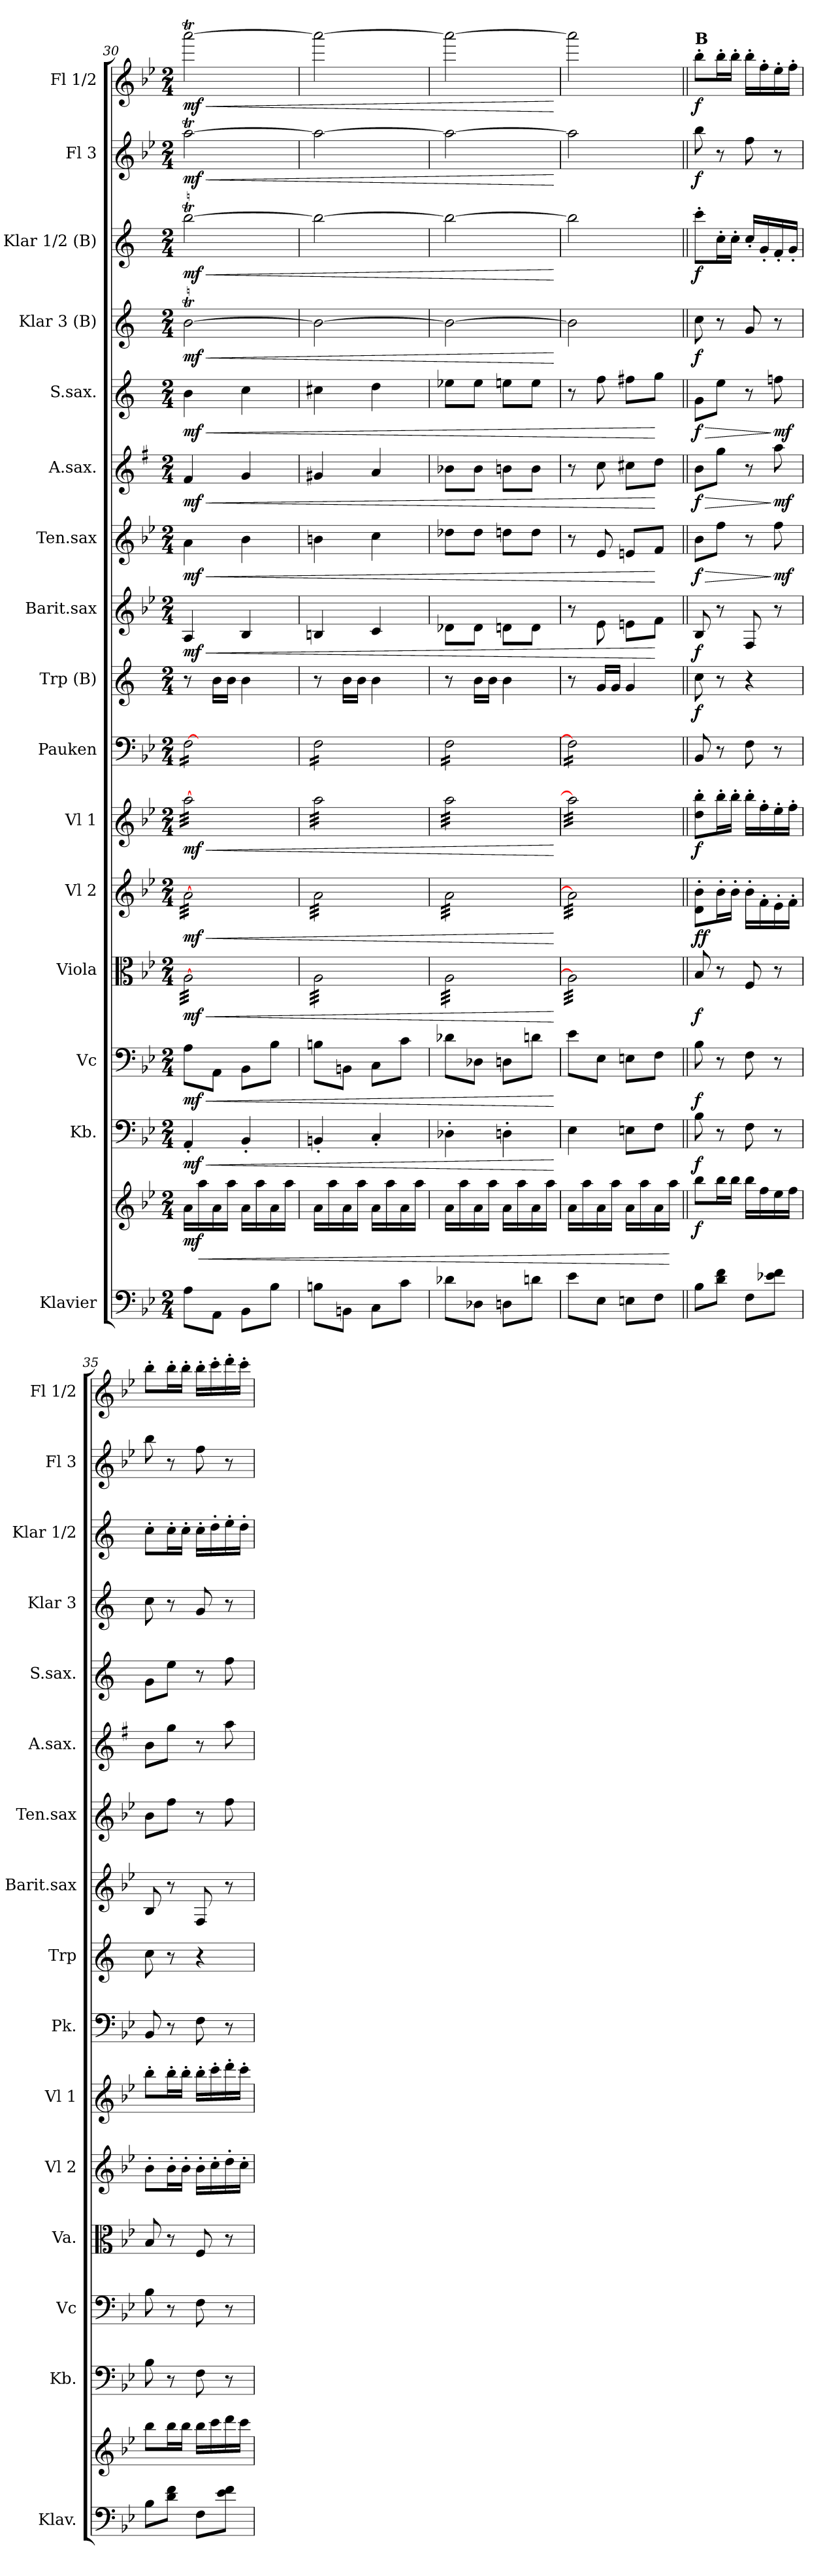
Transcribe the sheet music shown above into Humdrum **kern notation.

**kern	**kern	**dynam	**kern	**dynam	**kern	**dynam	**kern	**dynam	**kern	**dynam	**kern	**dynam	**kern	**kern	**dynam	**kern	**dynam	**kern	**dynam	**kern	**dynam	**kern	**dynam	**kern	**dynam	**kern	**dynam	**kern	**dynam	**kern	**dynam
*part16	*part16	*part16	*part15	*part15	*part14	*part14	*part13	*part13	*part12	*part12	*part11	*part11	*part10	*part9	*part9	*part8	*part8	*part7	*part7	*part6	*part6	*part5	*part5	*part4	*part4	*part3	*part3	*part2	*part2	*part1	*part1
*staff17	*staff16	*staff16/17	*staff15	*staff15	*staff14	*staff14	*staff13	*staff13	*staff12	*staff12	*staff11	*staff11	*staff10	*staff9	*staff9	*staff8	*staff8	*staff7	*staff7	*staff6	*staff6	*staff5	*staff5	*staff4	*staff4	*staff3	*staff3	*staff2	*staff2	*staff1	*staff1
*I"Klavier	*	*	*I"Kb.	*	*I"Vc	*	*I"Viola	*	*I"Vl 2	*	*I"Vl 1	*	*I"Pauken	*I"Trp (B)	*	*I"Barit.sax	*	*I"Ten.sax	*	*I"A.sax.	*	*I"S.sax.	*	*I"Klar 3 (B)	*	*I"Klar 1/2 (B)	*	*I"Fl 3	*	*I"Fl 1/2	*
*I'Klav.	*	*	*I'Kb.	*	*I'Vc	*	*I'Va.	*	*I'Vl 2	*	*I'Vl 1	*	*I'Pk.	*I'Trp	*	*I'Barit.sax	*	*I'Ten.sax	*	*I'A.sax.	*	*I'S.sax.	*	*I'Klar 3	*	*I'Klar 1/2	*	*I'Fl 3	*	*I'Fl 1/2	*
*clefF4	*clefG2	*	*clefF4	*	*clefF4	*	*clefC3	*	*clefG2	*	*clefG2	*	*clefF4	*clefG2	*	*clefG2	*	*clefG2	*	*clefG2	*	*clefG2	*	*clefG2	*	*clefG2	*	*clefG2	*	*clefG2	*
*	*	*	*ITrd7c12	*	*	*	*	*	*	*	*	*	*	*ITrd1c2	*	*ITrd12c21	*	*ITrd8c14	*	*ITrd5c9	*	*ITrd1c2	*	*ITrd1c2	*	*ITrd1c2	*	*	*	*	*
*k[b-e-]	*k[b-e-]	*	*k[b-e-]	*	*k[b-e-]	*	*k[b-e-]	*	*k[b-e-]	*	*k[b-e-]	*	*k[b-e-]	*k[b-e-]	*	*k[b-e-]	*	*k[b-e-]	*	*k[b-e-]	*	*k[b-e-]	*	*k[b-e-]	*	*k[b-e-]	*	*k[b-e-]	*	*k[b-e-]	*
*B-:	*B-:	*	*B-:	*	*B-:	*	*B-:	*	*B-:	*	*B-:	*	*B-:	*	*	*B-:	*	*	*	*B-:	*	*	*	*	*	*	*	*B-:	*	*B-:	*
*M2/4	*M2/4	*	*M2/4	*	*M2/4	*	*M2/4	*	*M2/4	*	*M2/4	*	*M2/4	*M2/4	*	*M2/4	*	*M2/4	*	*M2/4	*	*M2/4	*	*M2/4	*	*M2/4	*	*M2/4	*	*M2/4	*
=30	=30	=30	=30	=30	=30	=30	=30	=30	=30	=30	=30	=30	=30	=30	=30	=30	=30	=30	=30	=30	=30	=30	=30	=30	=30	=30	=30	=30	=30	=30	=30
!	!	!LO:DY:b	!	!LO:HP:b	!	!LO:HP:b	!	!LO:HP:b	!	!LO:HP:b	!	!LO:HP:b	!	!	!	!	!LO:HP:b	!	!LO:HP:b	!	!LO:HP:b	!	!LO:HP:b	!	!LO:HP:b	!	!LO:HP:b	!	!LO:HP:b	!	!LO:HP:b
!	!	!	!	!LO:DY:n=1:b	!	!LO:DY:n=1:b	!	!LO:DY:n=1:b	!	!LO:DY:n=1:b	!	!LO:DY:n=1:b	!	!	!	!	!LO:DY:n=1:b	!	!LO:DY:n=1:b	!	!LO:DY:n=1:b	!	!LO:DY:n=1:b	!	!LO:DY:n=1:b	!	!LO:DY:n=1:b	!	!LO:DY:n=1:b	!	!LO:DY:n=1:b
*	*	*	*	*	*	*	*tremolo	*	*	*	*	*	*	*	*	*	*	*	*	*	*	*	*	*	*	*	*	*	*	*	*
*	*	*	*	*	*	*	*	*	*tremolo	*	*	*	*	*	*	*	*	*	*	*	*	*	*	*	*	*	*	*	*	*	*
*	*	*	*	*	*	*	*	*	*	*	*tremolo	*	*	*	*	*	*	*	*	*	*	*	*	*	*	*	*	*	*	*	*
*	*	*	*	*	*	*	*	*	*	*	*	*	*tremolo	*	*	*	*	*	*	*	*	*	*	*	*	*	*	*	*	*	*
8A\L	16a\LL	mf	4AAA'/	< mf	8A\L	< mf	[>32A\LLL	< mf	[>32a\LLL	< mf	[>32aa\LLL	< mf	[16F\LL	8r	.	4AA/	< mf	4A\	< mf	4A/	< mf	4a\	< mf	[<2aT\	< mf	[>2aaT\	< mf	[>2aat\	< mf	[>2aaat\	< mf
.	.	.	.	.	.	.	32A\	.	32a\	.	32aa\	.	.	.	.	.	.	.	.	.	.	.	.	.	.	.	.	.	.	.	.
!	!	!LO:HP:b	!	!	!	!	!	!	!	!	!	!	!	!	!	!	!	!	!	!	!	!	!	!	!	!	!	!	!	!	!
.	16aa\	<	.	.	.	.	32A\	.	32a\	.	32aa\	.	16F\	.	.	.	.	.	.	.	.	.	.	.	.	.	.	.	.	.	.
.	.	.	.	.	.	.	32A\	.	32a\	.	32aa\	.	.	.	.	.	.	.	.	.	.	.	.	.	.	.	.	.	.	.	.
8AA\J	16a\	.	.	.	8AA\J	.	32A\	.	32a\	.	32aa\	.	16F\	16a\LL	.	.	.	.	.	.	.	.	.	.	.	.	.	.	.	.	.
.	.	.	.	.	.	.	32A\	.	32a\	.	32aa\	.	.	.	.	.	.	.	.	.	.	.	.	.	.	.	.	.	.	.	.
.	16aa\JJ	.	.	.	.	.	32A\	.	32a\	.	32aa\	.	16F\	16a\JJ	.	.	.	.	.	.	.	.	.	.	.	.	.	.	.	.	.
.	.	.	.	.	.	.	32A\	.	32a\	.	32aa\	.	.	.	.	.	.	.	.	.	.	.	.	.	.	.	.	.	.	.	.
8BB-\L	16a\LL	.	4BBB-'/	.	8BB-\L	.	32A\	.	32a\	.	32aa\	.	16F\	4a\	.	4BB-/	.	4B-\	.	4B-/	.	4b-\	.	.	.	.	.	.	.	.	.
.	.	.	.	.	.	.	32A\	.	32a\	.	32aa\	.	.	.	.	.	.	.	.	.	.	.	.	.	.	.	.	.	.	.	.
.	16aa\	.	.	.	.	.	32A\	.	32a\	.	32aa\	.	16F\	.	.	.	.	.	.	.	.	.	.	.	.	.	.	.	.	.	.
.	.	.	.	.	.	.	32A\	.	32a\	.	32aa\	.	.	.	.	.	.	.	.	.	.	.	.	.	.	.	.	.	.	.	.
8B-\J	16a\	.	.	.	8B-\J	.	32A\	.	32a\	.	32aa\	.	16F\	.	.	.	.	.	.	.	.	.	.	.	.	.	.	.	.	.	.
.	.	.	.	.	.	.	32A\	.	32a\	.	32aa\	.	.	.	.	.	.	.	.	.	.	.	.	.	.	.	.	.	.	.	.
.	16aa\JJ	.	.	.	.	.	32A\	.	32a\	.	32aa\	.	16F\JJ	.	.	.	.	.	.	.	.	.	.	.	.	.	.	.	.	.	.
.	.	.	.	.	.	.	32A\JJJ	.	32a\JJJ	.	32aa\JJJ	.	.	.	.	.	.	.	.	.	.	.	.	.	.	.	.	.	.	.	.
=31	=31	=31	=31	=31	=31	=31	=31	=31	=31	=31	=31	=31	=31	=31	=31	=31	=31	=31	=31	=31	=31	=31	=31	=31	=31	=31	=31	=31	=31	=31	=31
8Bn\L	16a\LL	.	4BBBn'/	.	8Bn\L	.	32A\LLL	.	32a\LLL	.	32aa\LLL	.	16F\LL	8r	.	4BBn/	.	4Bn\	.	4Bn/	.	4bn\	.	2a\_	.	2aa\_	.	2aa\_	.	2aaa\_	.
.	.	.	.	.	.	.	32A\	.	32a\	.	32aa\	.	.	.	.	.	.	.	.	.	.	.	.	.	.	.	.	.	.	.	.
.	16aa\	.	.	.	.	.	32A\	.	32a\	.	32aa\	.	16F\	.	.	.	.	.	.	.	.	.	.	.	.	.	.	.	.	.	.
.	.	.	.	.	.	.	32A\	.	32a\	.	32aa\	.	.	.	.	.	.	.	.	.	.	.	.	.	.	.	.	.	.	.	.
8BBn\J	16a\	.	.	.	8BBn\J	.	32A\	.	32a\	.	32aa\	.	16F\	16a\LL	.	.	.	.	.	.	.	.	.	.	.	.	.	.	.	.	.
.	.	.	.	.	.	.	32A\	.	32a\	.	32aa\	.	.	.	.	.	.	.	.	.	.	.	.	.	.	.	.	.	.	.	.
.	16aa\JJ	.	.	.	.	.	32A\	.	32a\	.	32aa\	.	16F\	16a\JJ	.	.	.	.	.	.	.	.	.	.	.	.	.	.	.	.	.
.	.	.	.	.	.	.	32A\	.	32a\	.	32aa\	.	.	.	.	.	.	.	.	.	.	.	.	.	.	.	.	.	.	.	.
8C\L	16a\LL	.	4CC'/	.	8C\L	.	32A\	.	32a\	.	32aa\	.	16F\	4a\	.	4C/	.	4c\	.	4c/	.	4cc\	.	.	.	.	.	.	.	.	.
.	.	.	.	.	.	.	32A\	.	32a\	.	32aa\	.	.	.	.	.	.	.	.	.	.	.	.	.	.	.	.	.	.	.	.
.	16aa\	.	.	.	.	.	32A\	.	32a\	.	32aa\	.	16F\	.	.	.	.	.	.	.	.	.	.	.	.	.	.	.	.	.	.
.	.	.	.	.	.	.	32A\	.	32a\	.	32aa\	.	.	.	.	.	.	.	.	.	.	.	.	.	.	.	.	.	.	.	.
8c\J	16a\	.	.	.	8c\J	.	32A\	.	32a\	.	32aa\	.	16F\	.	.	.	.	.	.	.	.	.	.	.	.	.	.	.	.	.	.
.	.	.	.	.	.	.	32A\	.	32a\	.	32aa\	.	.	.	.	.	.	.	.	.	.	.	.	.	.	.	.	.	.	.	.
.	16aa\JJ	.	.	.	.	.	32A\	.	32a\	.	32aa\	.	16F\JJ	.	.	.	.	.	.	.	.	.	.	.	.	.	.	.	.	.	.
.	.	.	.	.	.	.	32A\JJJ	.	32a\JJJ	.	32aa\JJJ	.	.	.	.	.	.	.	.	.	.	.	.	.	.	.	.	.	.	.	.
=32	=32	=32	=32	=32	=32	=32	=32	=32	=32	=32	=32	=32	=32	=32	=32	=32	=32	=32	=32	=32	=32	=32	=32	=32	=32	=32	=32	=32	=32	=32	=32
8d-X\L	16a\LL	.	4DD-X'\	.	8d-X\L	.	32A\LLL	.	32a\LLL	.	32aa\LLL	.	16F\LL	8r	.	8D-X\L	.	8d-X\L	.	8d-X\L	.	8dd-X\L	.	2a\_	.	2aa\_	.	2aa\_	.	2aaa\_	.
.	.	.	.	.	.	.	32A\	.	32a\	.	32aa\	.	.	.	.	.	.	.	.	.	.	.	.	.	.	.	.	.	.	.	.
.	16aa\	.	.	.	.	.	32A\	.	32a\	.	32aa\	.	16F\	.	.	.	.	.	.	.	.	.	.	.	.	.	.	.	.	.	.
.	.	.	.	.	.	.	32A\	.	32a\	.	32aa\	.	.	.	.	.	.	.	.	.	.	.	.	.	.	.	.	.	.	.	.
8D-X\J	16a\	.	.	.	8D-X\J	.	32A\	.	32a\	.	32aa\	.	16F\	16a\LL	.	8D-\J	.	8d-\J	.	8d-\J	.	8dd-\J	.	.	.	.	.	.	.	.	.
.	.	.	.	.	.	.	32A\	.	32a\	.	32aa\	.	.	.	.	.	.	.	.	.	.	.	.	.	.	.	.	.	.	.	.
.	16aa\JJ	.	.	.	.	.	32A\	.	32a\	.	32aa\	.	16F\	16a\JJ	.	.	.	.	.	.	.	.	.	.	.	.	.	.	.	.	.
.	.	.	.	.	.	.	32A\	.	32a\	.	32aa\	.	.	.	.	.	.	.	.	.	.	.	.	.	.	.	.	.	.	.	.
8Dn\L	16a\LL	.	4DDn'\	.	8Dn\L	.	32A\	.	32a\	.	32aa\	.	16F\	4a\	.	8Dn\L	.	8dn\L	.	8dn\L	.	8ddn\L	.	.	.	.	.	.	.	.	.
.	.	.	.	.	.	.	32A\	.	32a\	.	32aa\	.	.	.	.	.	.	.	.	.	.	.	.	.	.	.	.	.	.	.	.
.	16aa\	.	.	.	.	.	32A\	.	32a\	.	32aa\	.	16F\	.	.	.	.	.	.	.	.	.	.	.	.	.	.	.	.	.	.
.	.	.	.	.	.	.	32A\	.	32a\	.	32aa\	.	.	.	.	.	.	.	.	.	.	.	.	.	.	.	.	.	.	.	.
8dn\J	16a\	.	.	.	8dn\J	.	32A\	.	32a\	.	32aa\	.	16F\	.	.	8D\J	.	8d\J	.	8d\J	.	8dd\J	.	.	.	.	.	.	.	.	.
.	.	.	.	.	.	.	32A\	.	32a\	.	32aa\	.	.	.	.	.	.	.	.	.	.	.	.	.	.	.	.	.	.	.	.
.	16aa\JJ	.	.	.	.	.	32A\	.	32a\	.	32aa\	.	16F\JJ	.	.	.	.	.	.	.	.	.	.	.	.	.	.	.	.	.	.
.	.	.	.	.	.	.	32A\JJJ	.	32a\JJJ	.	32aa\JJJ	.	.	.	.	.	.	.	.	.	.	.	.	.	.	.	.	.	.	.	.
.	.	.	.	[	.	[	.	[	.	[	.	[	.	.	.	.	.	.	.	.	.	.	.	.	[	.	[	.	[	.	[
!!LO:PB:g=z
=33	=33	=33	=33	=33	=33	=33	=33	=33	=33	=33	=33	=33	=33	=33	=33	=33	=33	=33	=33	=33	=33	=33	=33	=33	=33	=33	=33	=33	=33	=33	=33
8e-\L	16a\LL	.	4EE-\	.	8e-\L	.	32A\]LLL	.	32a\]LLL	.	32aa\]LLL	.	16F\]LL	8r	.	8r	.	8r	.	8r	.	8r	.	2aTTT\]	.	2aaTTT\]	.	2aaTTT\]	.	2aaa\]	.
.	.	.	.	.	.	.	32A\	.	32a\	.	32aa\	.	.	.	.	.	.	.	.	.	.	.	.	.	.	.	.	.	.	.	.
.	16aa\	.	.	.	.	.	32A\	.	32a\	.	32aa\	.	16F\	.	.	.	.	.	.	.	.	.	.	.	.	.	.	.	.	.	.
.	.	.	.	.	.	.	32A\	.	32a\	.	32aa\	.	.	.	.	.	.	.	.	.	.	.	.	.	.	.	.	.	.	.	.
8E-\J	16a\	.	.	.	8E-\J	.	32A\	.	32a\	.	32aa\	.	16F\	16f/LL	.	8E-\	.	8E-/	.	8e-\	.	8ee-\	.	.	.	.	.	.	.	.	.
.	.	.	.	.	.	.	32A\	.	32a\	.	32aa\	.	.	.	.	.	.	.	.	.	.	.	.	.	.	.	.	.	.	.	.
.	16aa\JJ	.	.	.	.	.	32A\	.	32a\	.	32aa\	.	16F\	16f/JJ	.	.	.	.	.	.	.	.	.	.	.	.	.	.	.	.	.
.	.	.	.	.	.	.	32A\	.	32a\	.	32aa\	.	.	.	.	.	.	.	.	.	.	.	.	.	.	.	.	.	.	.	.
8En\L	16a\LL	.	8EEn\L	.	8En\L	.	32A\	.	32a\	.	32aa\	.	16F\	4f/	.	8En\L	.	8En/L	.	8en\L	.	8een\L	.	.	.	.	.	.	.	.	.
.	.	.	.	.	.	.	32A\	.	32a\	.	32aa\	.	.	.	.	.	.	.	.	.	.	.	.	.	.	.	.	.	.	.	.
.	16aa\	.	.	.	.	.	32A\	.	32a\	.	32aa\	.	16F\	.	.	.	.	.	.	.	.	.	.	.	.	.	.	.	.	.	.
.	.	.	.	.	.	.	32A\	.	32a\	.	32aa\	.	.	.	.	.	.	.	.	.	.	.	.	.	.	.	.	.	.	.	.
8F\J	16a\	.	8FF\J	.	8F\J	.	32A\	.	32a\	.	32aa\	.	16F\	.	.	8F\J	[	8F/J	[	8f\J	[	8ff\J	[	.	.	.	.	.	.	.	.
.	.	.	.	.	.	.	32A\	.	32a\	.	32aa\	.	.	.	.	.	.	.	.	.	.	.	.	.	.	.	.	.	.	.	.
.	16aa\JJ	[	.	.	.	.	32A\	.	32a\	.	32aa\	.	16F\JJ	.	.	.	.	.	.	.	.	.	.	.	.	.	.	.	.	.	.
*	*	*	*	*	*	*	*	*	*	*	*	*	*Xtremolo	*	*	*	*	*	*	*	*	*	*	*	*	*	*	*	*	*	*
.	.	.	.	.	.	.	32A\JJJ	.	32a\JJJ	.	32aa\JJJ	.	.	.	.	.	.	.	.	.	.	.	.	.	.	.	.	.	.	.	.
*	*	*	*	*	*	*	*	*	*	*	*Xtremolo	*	*	*	*	*	*	*	*	*	*	*	*	*	*	*	*	*	*	*	*
*	*	*	*	*	*	*	*	*	*Xtremolo	*	*	*	*	*	*	*	*	*	*	*	*	*	*	*	*	*	*	*	*	*	*
*	*	*	*	*	*	*	*Xtremolo	*	*	*	*	*	*	*	*	*	*	*	*	*	*	*	*	*	*	*	*	*	*	*	*
=34||	=34||	=34||	=34||	=34||	=34||	=34||	=34||	=34||	=34||	=34||	=34||	=34||	=34||	=34||	=34||	=34||	=34||	=34||	=34||	=34||	=34||	=34||	=34||	=34||	=34||	=34||	=34||	=34||	=34||	=34||	=34||
!	!	!	!	!	!	!	!	!	!	!	!	!	!	!	!	!	!	!	!	!	!	!	!	!	!	!	!	!	!	!LO:TX:a:B:t=B	!
!	!	!LO:DY:b	!	!LO:DY:b	!	!LO:DY:b	!	!LO:DY:b	!	!LO:DY:b	!	!	!	!	!	!	!	!	!LO:HP:b	!	!LO:HP:b	!	!LO:HP:b	!	!	!	!	!	!	!	!
!	!	!	!	!	!	!	!	!	!	!LO:DY:n=1:b	!	!LO:DY:b	!	!	!LO:DY:b	!	!LO:DY:b	!	!LO:DY:n=1:b	!	!LO:DY:n=1:b	!	!LO:DY:n=1:b	!	!LO:DY:b	!	!LO:DY:b	!	!LO:DY:b	!	!LO:DY:b
8B-\L	8bb-\L	f	8BB-\	f	8B-\	f	8B-/	f	8d\' 8b-\'L	f f	8dd\' 8bb-\'L	f	8BB-/	8b-\	f	8BB-/	f	8B-\L	> f	8d\L	> f	8f\L	> f	8b-\	f	8bb-'\L	f	8bb-\	f	8bb-'\L	f
8d\ 8f\J	16bb-\L	.	8r	.	8r	.	8r	.	16b-'\L	.	16bb-'\L	.	8r	8r	.	8r	.	8f\J	.	8b-\J	.	8dd\J	.	8r	.	16b-'\L	.	8r	.	16bb-'\L	.
.	16bb-\JJ	.	.	.	.	.	.	.	16b-'\JJ	.	16bb-'\JJ	.	.	.	.	.	.	.	.	.	.	.	.	.	.	16b-'\JJ	.	.	.	16bb-'\JJ	.
8F\L	16bb-\LL	.	8FF\	.	8F\	.	8F/	.	16b-'\LL	.	16bb-'\LL	.	8F\	4r	.	8FF/	.	8r	.	8r	.	8r	.	8f/	.	16b-'/LL	.	8ff\	.	16bb-'\LL	.
.	16ff\	.	.	.	.	.	.	.	16f'\	.	16ff'\	.	.	.	.	.	.	.	.	.	.	.	.	.	.	16f'/	.	.	.	16ff'\	.
!	!	!	!	!	!	!	!	!	!	!	!	!	!	!	!	!	!	!	!LO:DY:n=2:b	!	!LO:DY:n=2:b	!	!LO:DY:n=2:b	!	!	!	!	!	!	!	!
8e-X\ 8f\J	16ee-\	.	8r	.	8r	.	8r	.	16e-'\	.	16ee-'\	.	8r	.	.	8r	.	8f\	] mf	8cc\	] mf	8ee-X\	] mf	8r	.	16e-'/	.	8r	.	16ee-'\	.
.	16ff\JJ	.	.	.	.	.	.	.	16f'\JJ	.	16ff'\JJ	.	.	.	.	.	.	.	.	.	.	.	.	.	.	16f'/JJ	.	.	.	16ff'\JJ	.
=35	=35	=35	=35	=35	=35	=35	=35	=35	=35	=35	=35	=35	=35	=35	=35	=35	=35	=35	=35	=35	=35	=35	=35	=35	=35	=35	=35	=35	=35	=35	=35
8B-\L	8bb-\L	.	8BB-\	.	8B-\	.	8B-/	.	8b-'\L	.	8bb-'\L	.	8BB-/	8b-\	.	8BB-/	.	8B-\L	.	8d\L	.	8f\L	.	8b-\	.	8b-'\L	.	8bb-\	.	8bb-'\L	.
8d\ 8f\J	16bb-\L	.	8r	.	8r	.	8r	.	16b-'\L	.	16bb-'\L	.	8r	8r	.	8r	.	8f\J	.	8b-\J	.	8dd\J	.	8r	.	16b-'\L	.	8r	.	16bb-'\L	.
.	16bb-\JJ	.	.	.	.	.	.	.	16b-'\JJ	.	16bb-'\JJ	.	.	.	.	.	.	.	.	.	.	.	.	.	.	16b-'\JJ	.	.	.	16bb-'\JJ	.
8F\L	16bb-\LL	.	8FF\	.	8F\	.	8F/	.	16b-'\LL	.	16bb-'\LL	.	8F\	4r	.	8FF/	.	8r	.	8r	.	8r	.	8f/	.	16b-'\LL	.	8ff\	.	16bb-'\LL	.
.	16ccc\	.	.	.	.	.	.	.	16cc'\	.	16ccc'\	.	.	.	.	.	.	.	.	.	.	.	.	.	.	16cc'\	.	.	.	16ccc'\	.
8e-\ 8f\J	16ddd\	.	8r	.	8r	.	8r	.	16dd'\	.	16ddd'\	.	8r	.	.	8r	.	8f\	.	8cc\	.	8ee-\	.	8r	.	16dd'\	.	8r	.	16ddd'\	.
.	16ccc\JJ	.	.	.	.	.	.	.	16cc'\JJ	.	16ccc'\JJ	.	.	.	.	.	.	.	.	.	.	.	.	.	.	16cc'\JJ	.	.	.	16ccc'\JJ	.
=	=	=	=	=	=	=	=	=	=	=	=	=	=	=	=	=	=	=	=	=	=	=	=	=	=	=	=	=	=	=	=
*-	*-	*-	*-	*-	*-	*-	*-	*-	*-	*-	*-	*-	*-	*-	*-	*-	*-	*-	*-	*-	*-	*-	*-	*-	*-	*-	*-	*-	*-	*-	*-
